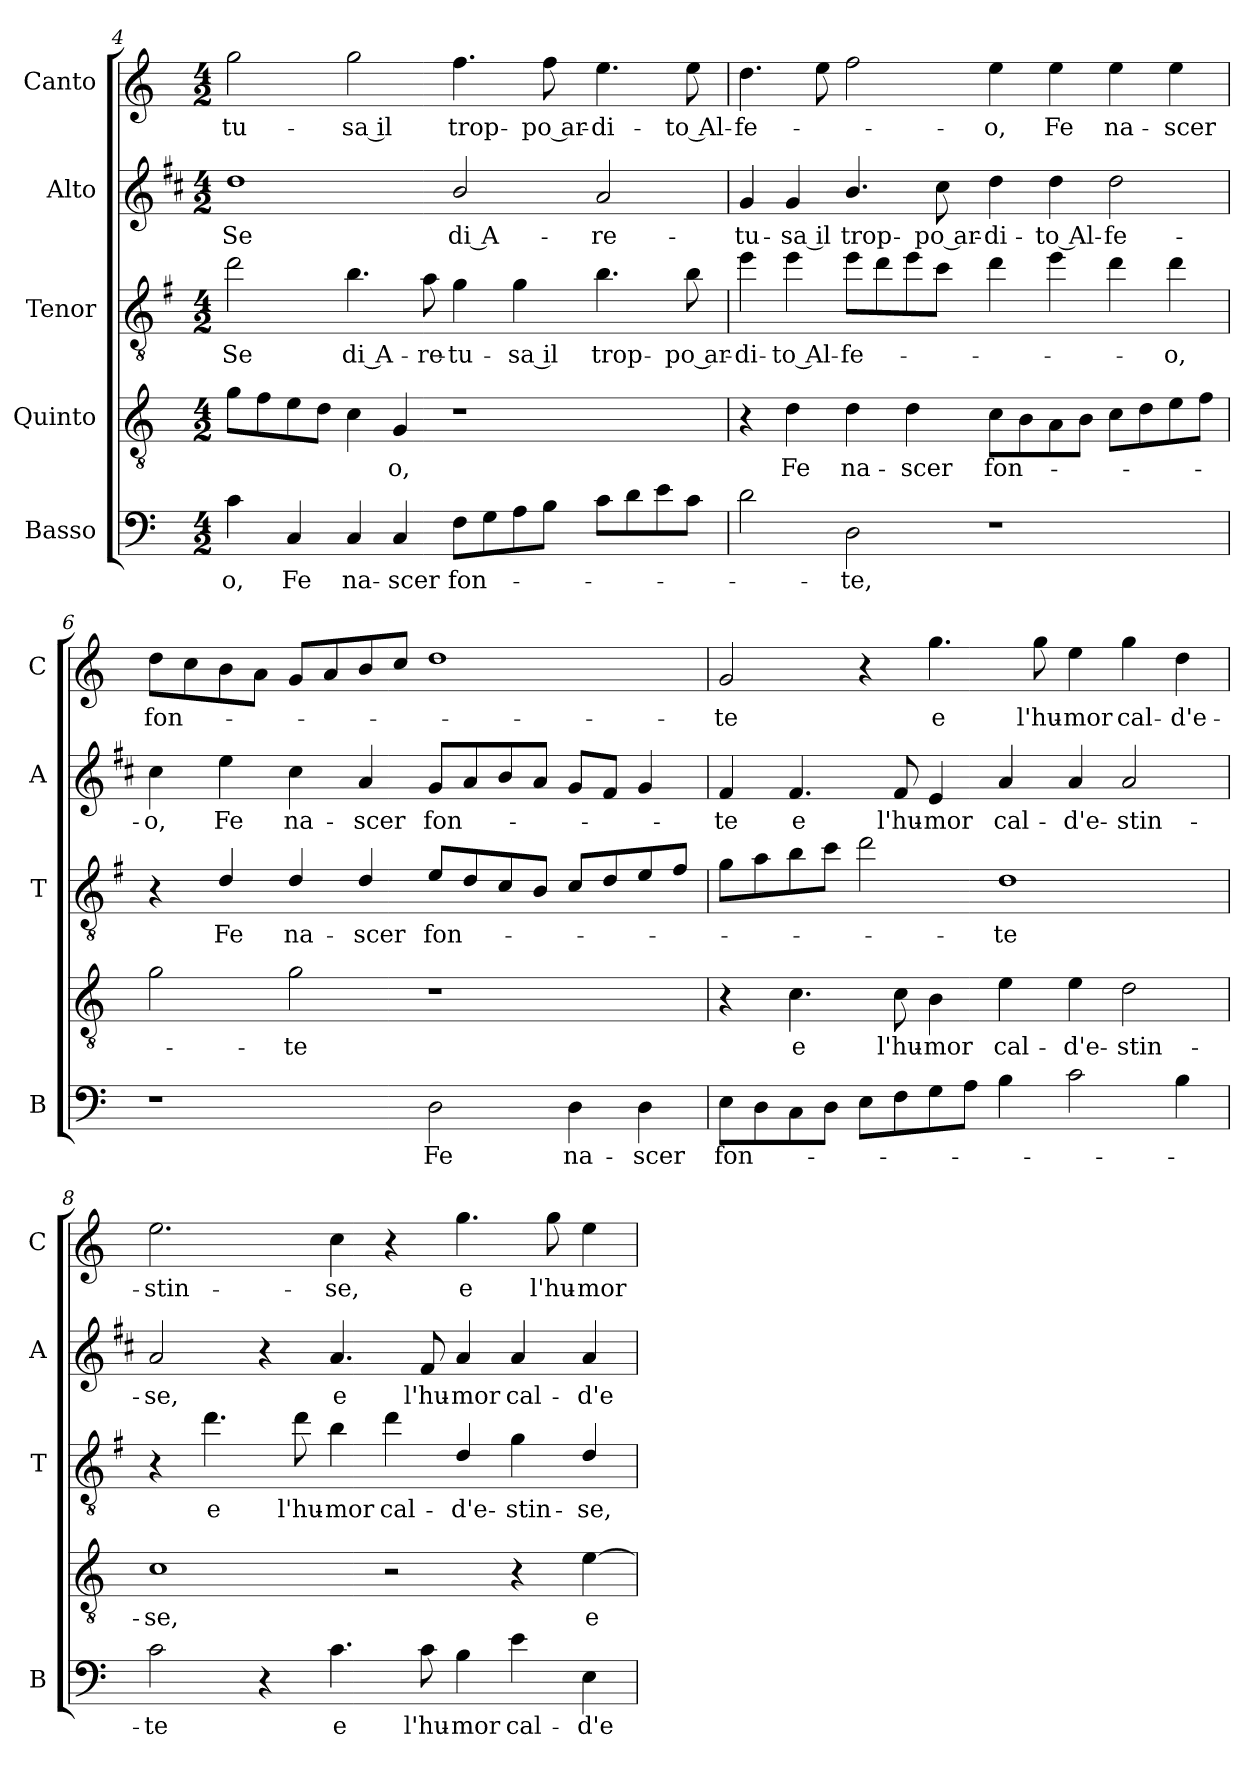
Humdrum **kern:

**kern	**text	**kern	**text	**kern	**text	**kern	**text	**kern	**text
*part5	*part5	*part4	*part4	*part3	*part3	*part2	*part2	*part1	*part1
*staff5	*staff5	*staff4	*staff4	*staff3	*staff3	*staff2	*staff2	*staff1	*staff1
*I"Basso	*	*I"Quinto	*	*I"Tenor	*	*I"Alto	*	*I"Canto	*
*I'B	*	*	*	*I'T	*	*I'A	*	*I'C	*
!!LO:LB:g=z
*clefF4	*	*clefGv2	*	*clefGv2	*	*clefG2	*	*clefG2	*
*	*	*	*	*ITrd4c7	*	*ITrd1c2	*	*	*
*k[]	*	*k[]	*	*k[]	*	*k[]	*	*k[]	*
*C:	*	*C:	*	*C:	*	*C:	*	*C:	*
*M4/2	*	*M4/2	*	*M4/2	*	*M4/2	*	*M4/2	*
=4	=4	=4	=4	=4	=4	=4	=4	=4	=4
!	!LO:LY:b	!	!	!	!LO:LY:b	!	!LO:LY:b	!	!LO:LY:b
4c\	-o,	8g\L	.	2g\	Se	1cc	Se	2gg\	-tu-
.	.	8f\	.	.	.	.	.	.	.
!	!LO:LY:b	!	!	!	!	!	!	!	!
4C/	Fe	8e\	.	.	.	.	.	.	.
.	.	8d\J	.	.	.	.	.	.	.
!	!LO:LY:b	!	!	!	!LO:LY:b	!	!	!	!LO:LY:b
4C/	na-	4c\	.	4.e\	di A-	.	.	2gg\	-sa il
!	!LO:LY:b	!	!LO:LY:b	!	!	!	!	!	!
4C/	-scer	4G/	-o,	.	.	.	.	.	.
!	!	!	!	!	!LO:LY:b	!	!	!	!
.	.	.	.	8d\	-re-	.	.	.	.
!	!LO:LY:b	!	!	!	!LO:LY:b	!	!LO:LY:b	!	!LO:LY:b
8F\L	fon-	1r	.	4c\	-tu-	2a/	di A-	4.ff\	trop-
8G\	.	.	.	.	.	.	.	.	.
!	!	!	!	!	!LO:LY:b	!	!	!	!
8A\	.	.	.	4c\	-sa il	.	.	.	.
!	!	!	!	!	!	!	!	!	!LO:LY:b
8B\J	.	.	.	.	.	.	.	8ff\	-po ar-
!	!	!	!	!	!LO:LY:b	!	!LO:LY:b	!	!LO:LY:b
8c\L	.	.	.	4.e\	trop-	2g/	-re-	4.ee\	-di-
8d\	.	.	.	.	.	.	.	.	.
8e\	.	.	.	.	.	.	.	.	.
!	!	!	!	!	!LO:LY:b	!	!	!	!LO:LY:b
8c\J	.	.	.	8e\	-po ar-	.	.	8ee\	-to Al-
=5	=5	=5	=5	=5	=5	=5	=5	=5	=5
!	!	!	!	!	!LO:LY:b	!	!LO:LY:b	!	!LO:LY:b
2d\	.	4r	.	4a\	-di-	4f/	-tu-	4.dd\	-fe-
!	!	!	!LO:LY:b	!	!LO:LY:b	!	!LO:LY:b	!	!
.	.	4d\	Fe	4a\	-to Al-	4f/	-sa il	.	.
.	.	.	.	.	.	.	.	8ee\	.
!	!LO:LY:b	!	!LO:LY:b	!	!LO:LY:b	!	!LO:LY:b	!	!
2D\	-te,	4d\	na-	8a\L	-fe-	4.a/	trop-	2ff\	.
.	.	.	.	8g\	.	.	.	.	.
!	!	!	!LO:LY:b	!	!	!	!	!	!
.	.	4d\	-scer	8a\	.	.	.	.	.
!	!	!	!	!	!	!	!LO:LY:b	!	!
.	.	.	.	8f\J	.	8b\	-po ar-	.	.
!	!	!	!LO:LY:b	!	!	!	!LO:LY:b	!	!LO:LY:b
1r	.	8c\L	fon-	4g\	.	4cc\	-di-	4ee\	-o,
.	.	8B\	.	.	.	.	.	.	.
!	!	!	!	!	!	!	!LO:LY:b	!	!LO:LY:b
.	.	8A\	.	4a\	.	4cc\	-to Al-	4ee\	Fe
.	.	8B\J	.	.	.	.	.	.	.
!	!	!	!	!	!	!	!LO:LY:b	!	!LO:LY:b
.	.	8c\L	.	4g\	.	2cc\	-fe-	4ee\	na-
.	.	8d\	.	.	.	.	.	.	.
!	!	!	!	!	!LO:LY:b	!	!	!	!LO:LY:b
.	.	8e\	.	4g\	-o,	.	.	4ee\	-scer
.	.	8f\J	.	.	.	.	.	.	.
=6	=6	=6	=6	=6	=6	=6	=6	=6	=6
!	!	!	!	!	!	!	!LO:LY:b	!	!LO:LY:b
1r	.	2g\	.	4r	.	4b\	-o,	8dd\L	fon-
.	.	.	.	.	.	.	.	8cc\	.
!	!	!	!	!	!LO:LY:b	!	!LO:LY:b	!	!
.	.	.	.	4G/	Fe	4dd\	Fe	8b\	.
.	.	.	.	.	.	.	.	8a\J	.
!	!	!	!LO:LY:b	!	!LO:LY:b	!	!LO:LY:b	!	!
.	.	2g\	-te	4G/	na-	4b\	na-	8g/L	.
.	.	.	.	.	.	.	.	8a/	.
!	!	!	!	!	!LO:LY:b	!	!LO:LY:b	!	!
.	.	.	.	4G/	-scer	4g/	-scer	8b/	.
.	.	.	.	.	.	.	.	8cc/J	.
!	!LO:LY:b	!	!	!	!LO:LY:b	!	!LO:LY:b	!	!
2D\	Fe	1r	.	8A/L	fon-	8f/L	fon-	1dd	.
.	.	.	.	8G/	.	8g/	.	.	.
.	.	.	.	8F/	.	8a/	.	.	.
.	.	.	.	8E/J	.	8g/J	.	.	.
!	!LO:LY:b	!	!	!	!	!	!	!	!
4D\	na-	.	.	8F/L	.	8f/L	.	.	.
.	.	.	.	8G/	.	8e/J	.	.	.
!	!LO:LY:b	!	!	!	!	!	!	!	!
4D\	-scer	.	.	8A/	.	4f/	.	.	.
.	.	.	.	8B/J	.	.	.	.	.
!!LO:PB:g=z
=7	=7	=7	=7	=7	=7	=7	=7	=7	=7
!	!LO:LY:b	!	!	!	!	!	!LO:LY:b	!	!LO:LY:b
8E\L	fon-	4r	.	8c\L	.	4e/	-te	2g/	-te
8D\	.	.	.	8d\	.	.	.	.	.
!	!	!	!LO:LY:b	!	!	!	!LO:LY:b	!	!
8C\	.	4.c\	e	8e\	.	4.e/	e	.	.
8D\J	.	.	.	8f\J	.	.	.	.	.
8E\L	.	.	.	2g\	.	.	.	4r	.
!	!	!	!LO:LY:b	!	!	!	!LO:LY:b	!	!
8F\	.	8c\	l'hu-	.	.	8e/	l'hu-	.	.
!	!	!	!LO:LY:b	!	!	!	!LO:LY:b	!	!LO:LY:b
8G\	.	4B\	-mor	.	.	4d/	-mor	4.gg\	e
8A\J	.	.	.	.	.	.	.	.	.
!	!	!	!LO:LY:b	!	!LO:LY:b	!	!LO:LY:b	!	!
4B\	.	4e\	cal-	1G	-te	4g/	cal-	.	.
!	!	!	!	!	!	!	!	!	!LO:LY:b
.	.	.	.	.	.	.	.	8gg\	l'hu-
!	!	!	!LO:LY:b	!	!	!	!LO:LY:b	!	!LO:LY:b
2c\	.	4e\	-d'e-	.	.	4g/	-d'e-	4ee\	-mor
!	!	!	!LO:LY:b	!	!	!	!LO:LY:b	!	!LO:LY:b
.	.	2d\	-stin-	.	.	2g/	-stin-	4gg\	cal-
!	!	!	!	!	!	!	!	!	!LO:LY:b
4B\	.	.	.	.	.	.	.	4dd\	-d'e-
=8	=8	=8	=8	=8	=8	=8	=8	=8	=8
!	!LO:LY:b	!	!LO:LY:b	!	!	!	!LO:LY:b	!	!LO:LY:b
2c\	-te	1c	-se,	4r	.	2g/	-se,	2.ee\	-stin-
!	!	!	!	!	!LO:LY:b	!	!	!	!
.	.	.	.	4.g\	e	.	.	.	.
4r	.	.	.	.	.	4r	.	.	.
!	!	!	!	!	!LO:LY:b	!	!	!	!
.	.	.	.	8g\	l'hu-	.	.	.	.
!	!LO:LY:b	!	!	!	!LO:LY:b	!	!LO:LY:b	!	!LO:LY:b
4.c\	e	.	.	4e\	-mor	4.g/	e	4cc\	-se,
!	!	!	!	!	!LO:LY:b	!	!	!	!
.	.	2r	.	4g\	cal-	.	.	4r	.
!	!LO:LY:b	!	!	!	!	!	!LO:LY:b	!	!
8c\	l'hu-	.	.	.	.	8e/	l'hu-	.	.
!	!LO:LY:b	!	!	!	!LO:LY:b	!	!LO:LY:b	!	!LO:LY:b
4B\	-mor	.	.	4G/	-d'e-	4g/	-mor	4.gg\	e
!	!LO:LY:b	!	!	!	!LO:LY:b	!	!LO:LY:b	!	!
4e\	cal-	4r	.	4c\	-stin-	4g/	cal-	.	.
!	!	!	!	!	!	!	!	!	!LO:LY:b
.	.	.	.	.	.	.	.	8gg\	l'hu-
!	!LO:LY:b	!	!LO:LY:b	!	!LO:LY:b	!	!LO:LY:b	!	!LO:LY:b
4E\	-d'e-	[4e\	e	4G/	-se,	4g/	-d'e-	4ee\	-mor
=	=	=	=	=	=	=	=	=	=
*-	*-	*-	*-	*-	*-	*-	*-	*-	*-
